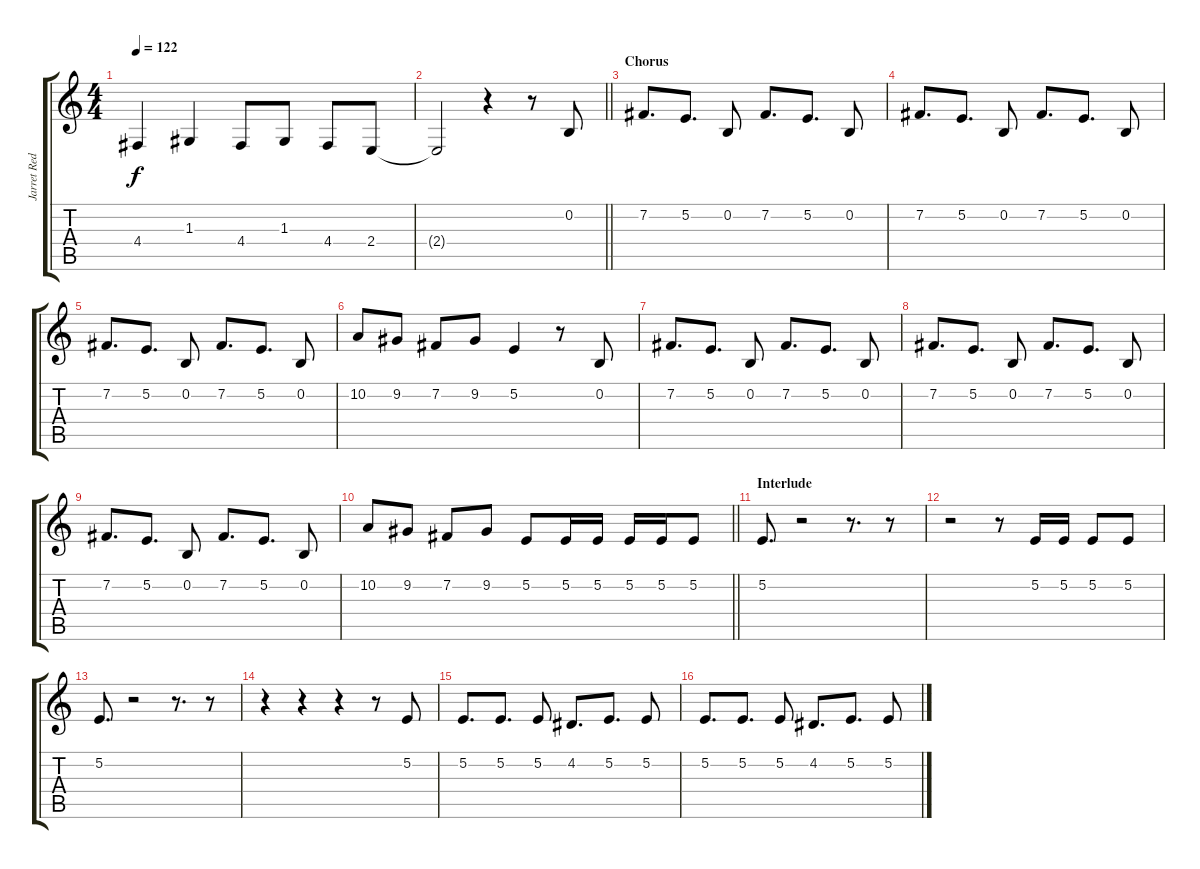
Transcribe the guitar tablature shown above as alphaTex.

\track ("Jarret Reddick - Vocals" "Jarret Red") {instrument altosax}
\staff {score tabs}
\tuning (E4 B3 G3 D3 A2 E2) {hide}
\ts (4 4)
\tempo 122
\clef g2
\ks c
4.4.4{dy f} 1.3.4 4.4.8 1.3.8 4.4.8 2.4.8 |
\barLineRight lightlight
2.4{t}.2 r.4 r.8 0.2.8 |
\section ("" "Chorus")
7.2.8{d} 5.2.8{d} 0.2.8 7.2.8{d} 5.2.8{d} 0.2.8 |
7.2.8{d} 5.2.8{d} 0.2.8 7.2.8{d} 5.2.8{d} 0.2.8 |
7.2.8{d} 5.2.8{d} 0.2.8 7.2.8{d} 5.2.8{d} 0.2.8 |
10.2.8 9.2.8 7.2.8 9.2.8 5.2.4 r.8 0.2.8 |
7.2.8{d} 5.2.8{d} 0.2.8 7.2.8{d} 5.2.8{d} 0.2.8 |
7.2.8{d} 5.2.8{d} 0.2.8 7.2.8{d} 5.2.8{d} 0.2.8 |
7.2.8{d} 5.2.8{d} 0.2.8 7.2.8{d} 5.2.8{d} 0.2.8 |
\barLineRight lightlight
10.2.8 9.2.8 7.2.8 9.2.8 5.2.8 5.2.16 5.2.16 5.2.16 5.2.16 5.2.8 |
\section ("" "Interlude")
5.2.8{d} r.2 r.8{d} r.8 |
r.2 r.8 5.2.16 5.2.16 5.2.8 5.2.8 |
5.2.8{d} r.2 r.8{d} r.8 |
r.4 r.4 r.4 r.8 5.2.8 |
5.2.8{d} 5.2.8{d} 5.2.8 4.2.8{d} 5.2.8{d} 5.2.8 |
5.2.8{d} 5.2.8{d} 5.2.8 4.2.8{d} 5.2.8{d} 5.2.8
